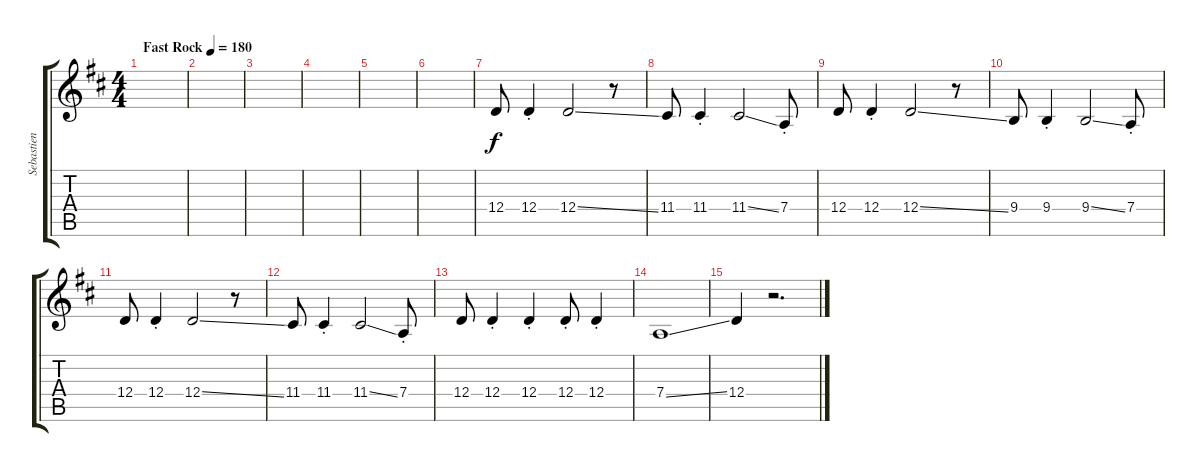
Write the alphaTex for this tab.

\track ("Sebastien" "Sebastien") {instrument trombone}
\staff {score tabs}
\tuning (E4 B3 G3 D3 A2 E2) {hide}
\ts (4 4)
\tempo (180 "Fast Rock")
\clef g2
\ks d
|
|
|
|
|
|
12.4.8 12.4{st}.4 12.4{ss}.2 r.8 |
11.4.8 11.4{st}.4 11.4{ss}.2 7.4{st}.8 |
12.4.8 12.4{st}.4 12.4{ss}.2 r.8 |
9.4.8 9.4{st}.4 9.4{ss}.2 7.4{st}.8 |
12.4.8 12.4{st}.4 12.4{ss}.2 r.8 |
11.4.8 11.4{st}.4 11.4{ss}.2 7.4{st}.8 |
12.4.8 12.4{st}.4 12.4{st}.4 12.4{st}.8 12.4{st}.4 |
7.4{ss}.1 |
12.4.4{dy f} r.2{d}
